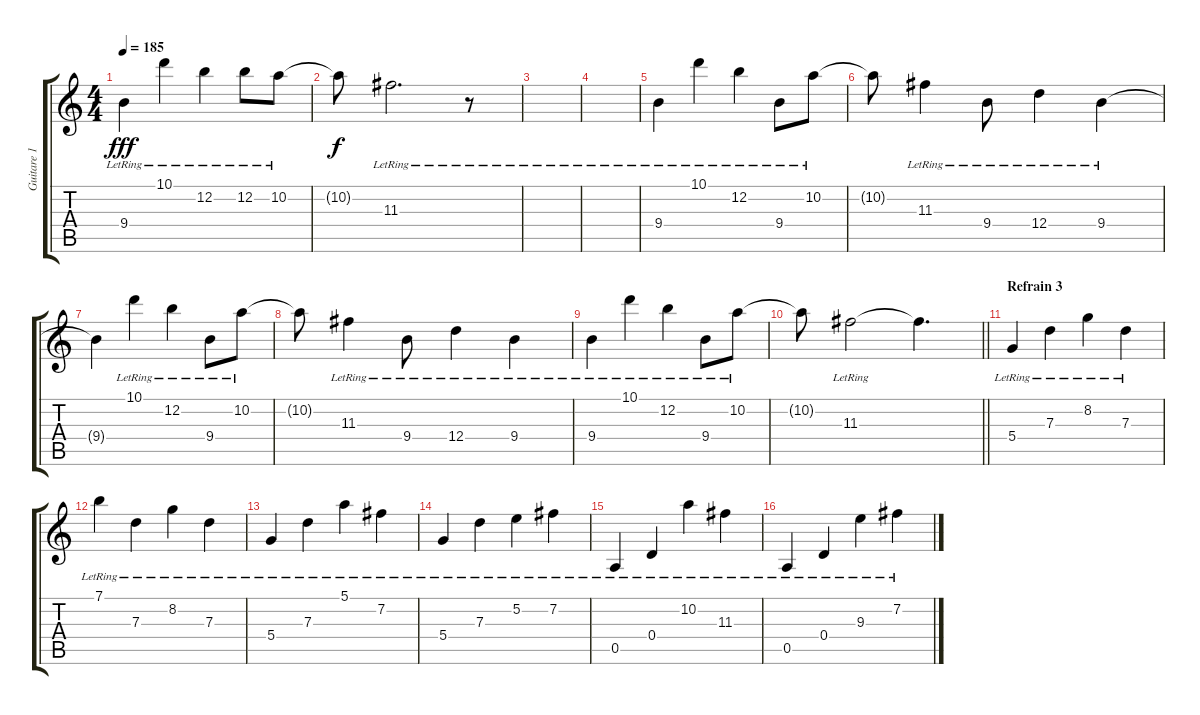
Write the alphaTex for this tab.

\track ("Guitare 1" "Guitare 1") {instrument electricguitarclean}
\staff {score tabs}
\tuning (E4 B3 G3 D3 A2 E2) {hide}
\ts (4 4)
\tempo 185
\clef g2
\ks c
9.4{lr}.4{dy fff} 10.1{lr}.4 12.2{lr}.4 12.2{lr}.8 10.2{lr}.8 |
10.2{t}.8{dy f} 11.3{lr}.2{d} r.8 |
|
|
9.4{lr}.4 10.1{lr}.4 12.2{lr}.4 9.4{lr}.8 10.2{lr}.8 |
10.2{t}.8 11.3{lr}.4 9.4{lr}.8 12.4{lr}.4 9.4{lr}.4 |
9.4{t}.4 10.1{lr}.4 12.2{lr}.4 9.4{lr}.8 10.2{lr}.8 |
10.2{t}.8 11.3{lr}.4 9.4{lr}.8 12.4{lr}.4 9.4{lr}.4 |
9.4{lr}.4 10.1{lr}.4 12.2{lr}.4 9.4{lr}.8 10.2{lr}.8 |
\barLineRight lightlight
10.2{t}.8 11.3{lr}.2 11.3{t}.4{d} |
\section ("" "Refrain 3")
5.4{lr}.4{volume 13} 7.3{lr}.4 8.2{lr}.4 7.3{lr}.4 |
7.1{lr}.4 7.3{lr}.4 8.2{lr}.4 7.3{lr}.4 |
5.4{lr}.4 7.3{lr}.4 5.1{lr}.4 7.2{lr}.4 |
5.4{lr}.4 7.3{lr}.4 5.2{lr}.4 7.2{lr}.4 |
0.5{lr}.4 0.4{lr}.4 10.2{lr}.4 11.3{lr}.4 |
0.5{lr}.4 0.4{lr}.4 9.3{lr}.4 7.2{lr}.4
